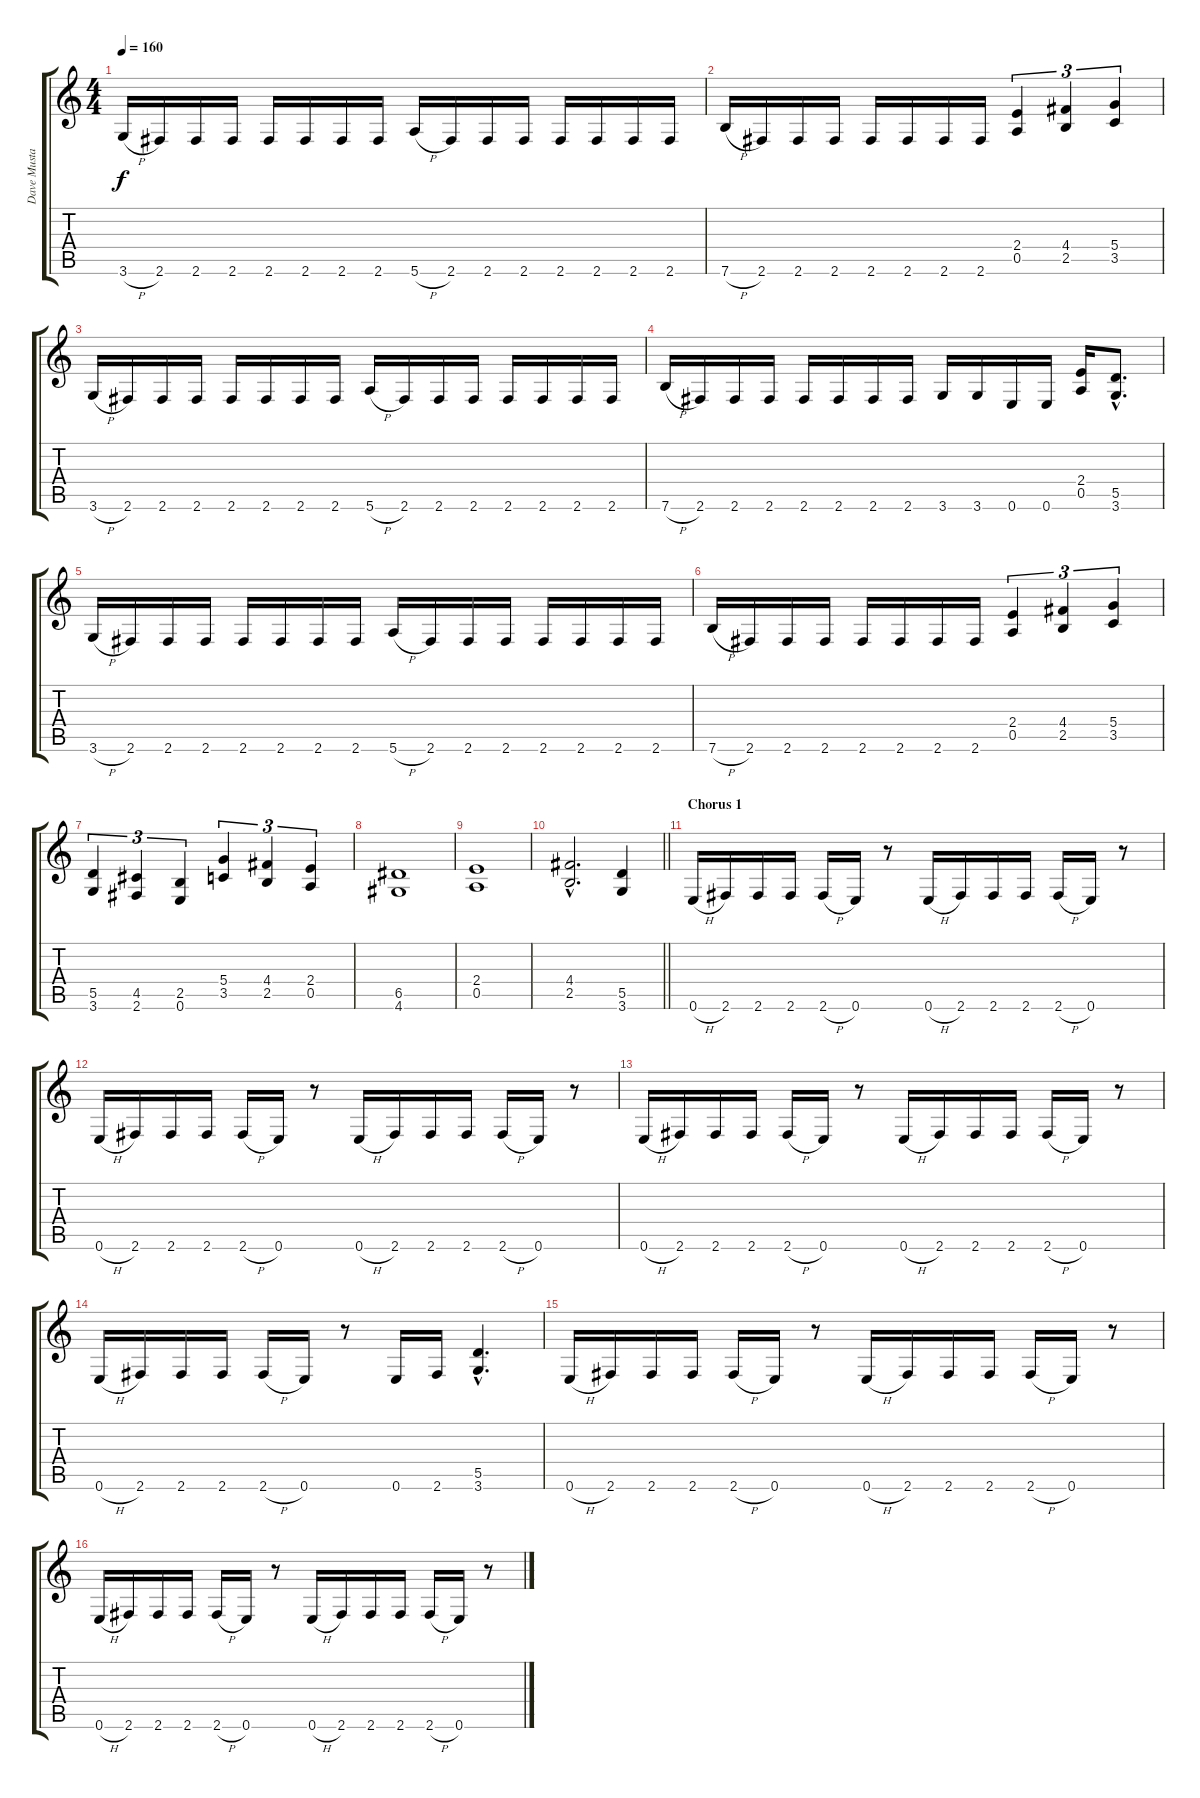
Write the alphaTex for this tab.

\track ("Dave Mustaine" "Dave Musta") {instrument distortionguitar}
\staff {score tabs}
\tuning (E4 B3 G3 D3 A2 E2) {hide}
\ts (4 4)
\tempo 160
\clef g2
\ks c
3.6{h}.16{dy f} 2.6.16 2.6.16 2.6.16 2.6.16 2.6.16 2.6.16 2.6.16 5.6{h}.16 2.6.16 2.6.16 2.6.16 2.6.16 2.6.16 2.6.16 2.6.16 |
7.6{h}.16 2.6.16 2.6.16 2.6.16 2.6.16 2.6.16 2.6.16 2.6.16 (2.4 0.5).4{tu (3 2)} (4.4 2.5).4{tu (3 2)} (5.4 3.5).4{tu (3 2)} |
3.6{h}.16 2.6.16 2.6.16 2.6.16 2.6.16 2.6.16 2.6.16 2.6.16 5.6{h}.16 2.6.16 2.6.16 2.6.16 2.6.16 2.6.16 2.6.16 2.6.16 |
7.6{h}.16 2.6.16 2.6.16 2.6.16 2.6.16 2.6.16 2.6.16 2.6.16 3.6.16 3.6.16 0.6.16 0.6.16 (2.4 0.5).16 (5.5{hac} 3.6{hac}).8{d} |
3.6{h}.16 2.6.16 2.6.16 2.6.16 2.6.16 2.6.16 2.6.16 2.6.16 5.6{h}.16 2.6.16 2.6.16 2.6.16 2.6.16 2.6.16 2.6.16 2.6.16 |
7.6{h}.16 2.6.16 2.6.16 2.6.16 2.6.16 2.6.16 2.6.16 2.6.16 (2.4 0.5).4{tu (3 2)} (4.4 2.5).4{tu (3 2)} (5.4 3.5).4{tu (3 2)} |
(5.5 3.6).4{tu (3 2)} (4.5 2.6).4{tu (3 2)} (2.5 0.6).4{tu (3 2)} (5.4 3.5).4{tu (3 2)} (4.4 2.5).4{tu (3 2)} (2.4 0.5).4{tu (3 2)} |
(6.5 4.6).1 |
(2.4 0.5).1 |
\barLineRight lightlight
(4.4{hac} 2.5{hac}).2{d} (5.5 3.6).4 |
\section ("" "Chorus 1")
0.6{h}.16 2.6.16 2.6.16 2.6.16 2.6{h}.16 0.6.16 r.8 0.6{h}.16 2.6.16 2.6.16 2.6.16 2.6{h}.16 0.6.16 r.8 |
0.6{h}.16 2.6.16 2.6.16 2.6.16 2.6{h}.16 0.6.16 r.8 0.6{h}.16 2.6.16 2.6.16 2.6.16 2.6{h}.16 0.6.16 r.8 |
0.6{h}.16 2.6.16 2.6.16 2.6.16 2.6{h}.16 0.6.16 r.8 0.6{h}.16 2.6.16 2.6.16 2.6.16 2.6{h}.16 0.6.16 r.8 |
0.6{h}.16 2.6.16 2.6.16 2.6.16 2.6{h}.16 0.6.16 r.8 0.6.16 2.6.16 (5.5{hac} 3.6{hac}).4{d} |
0.6{h}.16 2.6.16 2.6.16 2.6.16 2.6{h}.16 0.6.16 r.8 0.6{h}.16 2.6.16 2.6.16 2.6.16 2.6{h}.16 0.6.16 r.8 |
0.6{h}.16 2.6.16 2.6.16 2.6.16 2.6{h}.16 0.6.16 r.8 0.6{h}.16 2.6.16 2.6.16 2.6.16 2.6{h}.16 0.6.16 r.8
